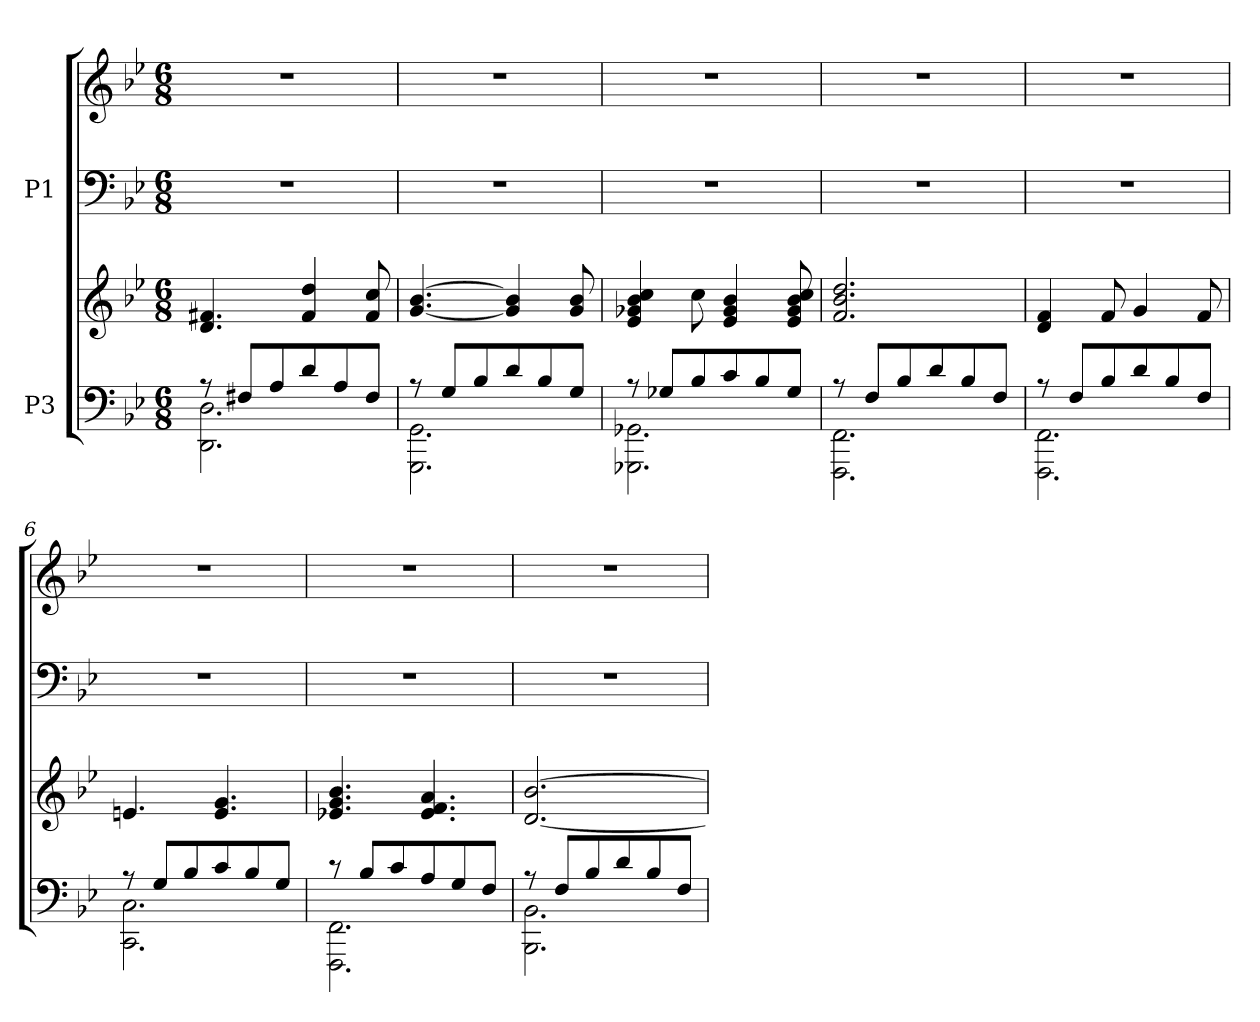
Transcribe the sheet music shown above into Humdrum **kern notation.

**kern	**kern	**kern	**kern
*part2	*part2	*part1	*part1
*staff4	*staff3	*staff2	*staff1
*I"P3	*	*I"P1	*
!!LO:PB:g=z
*clefF4	*clefG2	*clefF4	*clefG2
*k[b-e-]	*k[b-e-]	*k[b-e-]	*k[b-e-]
*B-:	*B-:	*B-:	*B-:
*M6/8	*M6/8	*M6/8	*M6/8
=1	=1	=1	=1
*^	*	*	*
!	!	!	!LO:N:vis=1	!LO:N:vis=1
8r	2.DDi\ 2.Di	4.di/ 4.f#Xi	2.r	2.r
8F#Xi/L	.	.	.	.
8Ai/	.	.	.	.
8di/	.	4f#i/ 4ddi	.	.
8Ai/	.	.	.	.
8F#i/J	.	8f#i/ 8cci	.	.
=2	=2	=2	=2	=2
!	!	!	!LO:N:vis=1	!LO:N:vis=1
8r	2.GGGi\ 2.GGi	[<4.gi/ [>4.b-i	2.r	2.r
8Gi/L	.	.	.	.
8B-i/	.	.	.	.
8di/	.	4gi/] 4b-i]	.	.
8B-i/	.	.	.	.
8Gi/J	.	8gi/ 8b-i	.	.
=3	=3	=3	=3	=3
!	!	!	!LO:N:vis=1	!LO:N:vis=1
8r	2.GGG-Xi\ 2.GG-Xi	4e-i/ 4g-Xi 4b-i 4cci	2.r	2.r
8G-Xi/L	.	.	.	.
8B-i/	.	8cci\	.	.
8ci/	.	4e-i/ 4g-i 4b-i	.	.
8B-i/	.	.	.	.
8G-i/J	.	8e-i/ 8g-i 8b-i 8cci	.	.
=4	=4	=4	=4	=4
!	!	!	!LO:N:vis=1	!LO:N:vis=1
8r	2.FFFi\ 2.FFi	2.fi/ 2.b-i 2.ddi	2.r	2.r
8Fi/L	.	.	.	.
8B-i/	.	.	.	.
8di/	.	.	.	.
8B-i/	.	.	.	.
8Fi/J	.	.	.	.
=5	=5	=5	=5	=5
!	!	!	!LO:N:vis=1	!LO:N:vis=1
8r	2.FFFi\ 2.FFi	4di/ 4fi	2.r	2.r
8Fi/L	.	.	.	.
8B-i/	.	8fi/	.	.
8di/	.	4gi/	.	.
8B-i/	.	.	.	.
8Fi/J	.	8fi/	.	.
!!LO:LB:g=z
=6	=6	=6	=6	=6
!	!	!	!LO:N:vis=1	!LO:N:vis=1
8r	2.CCi\ 2.Ci	4.eni/	2.r	2.r
8Gi/L	.	.	.	.
8B-i/	.	.	.	.
8ci/	.	4.ei/ 4.gi	.	.
8B-i/	.	.	.	.
8Gi/J	.	.	.	.
=7	=7	=7	=7	=7
!	!	!	!LO:N:vis=1	!LO:N:vis=1
8r	2.FFFi\ 2.FFi	4.e-Xi/ 4.gi 4.b-i	2.r	2.r
8B-i/L	.	.	.	.
8ci/	.	.	.	.
8Ai/	.	4.e-i/ 4.fi 4.ai	.	.
8Gi/	.	.	.	.
8Fi/J	.	.	.	.
=8	=8	=8	=8	=8
!	!	!	!LO:N:vis=1	!LO:N:vis=1
8r	2.BBB-i\ 2.BB-i	[<2.di/ [>2.b-i	2.r	2.r
8Fi/L	.	.	.	.
8B-i/	.	.	.	.
8di/	.	.	.	.
8B-i/	.	.	.	.
8Fi/J	.	.	.	.
*v	*v	*	*	*
=	=	=	=
*-	*-	*-	*-
